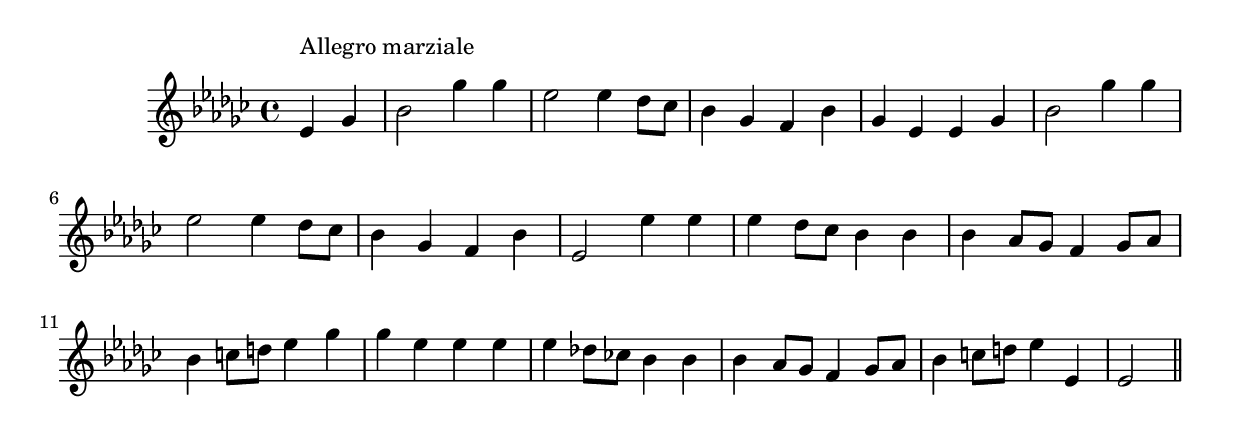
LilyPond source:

\version "2.14.0"
%{\header {
  title = "En Avant, Gre-/nadiers! (Louisiana)"
  composer = "anonymous"
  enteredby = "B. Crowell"
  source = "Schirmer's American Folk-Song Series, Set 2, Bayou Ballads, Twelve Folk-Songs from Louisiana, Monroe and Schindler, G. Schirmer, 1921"
}%}
\score{{\key es \minor
\time 4/4
%{\tempo 4=160
%}\relative d' {
  \partial 2
  es4^\markup{\column { "Allegro marziale" " " }} 
  ges |
  bes2 ges'4 ges | es2 es4 des8 ces8 | bes4 ges f bes | ges es es ges | bes2 ges'4 ges |
  es2 es4 des8 ces | bes4 ges f bes | es,2 es'4 es | es4 des8 ces bes4 bes | bes as8 ges f4 ges8 as |
  bes4 c8 d es4 ges | ges es es es | es des!8 ces! bes4 bes | bes4 as8 ges f4 ges8 as | bes4 c8 d es4 es,4 | es2
  \bar "||"
}

}}